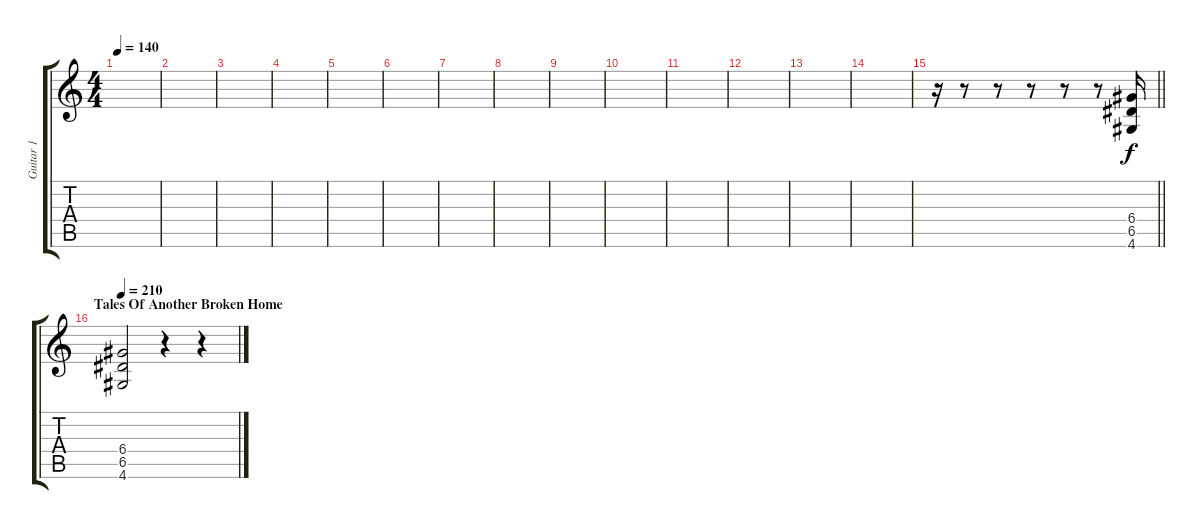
\track ("Guitar 1" "Guitar 1") {instrument distortionguitar}
\staff {score tabs}
\tuning (E4 B3 G3 D3 A2 E2) {hide}
\ts (4 4)
\tempo 140
\clef g2
\ks c
|
|
|
|
|
|
|
|
|
|
|
|
|
|
\barLineRight lightlight
r.16 r.8 r.8 r.8 r.8 r.8 (6.4 6.5 4.6).16 |
\section ("" "Tales Of Another Broken Home")
\tempo 210
(6.4 6.5 4.6).2 r.4 r.4
